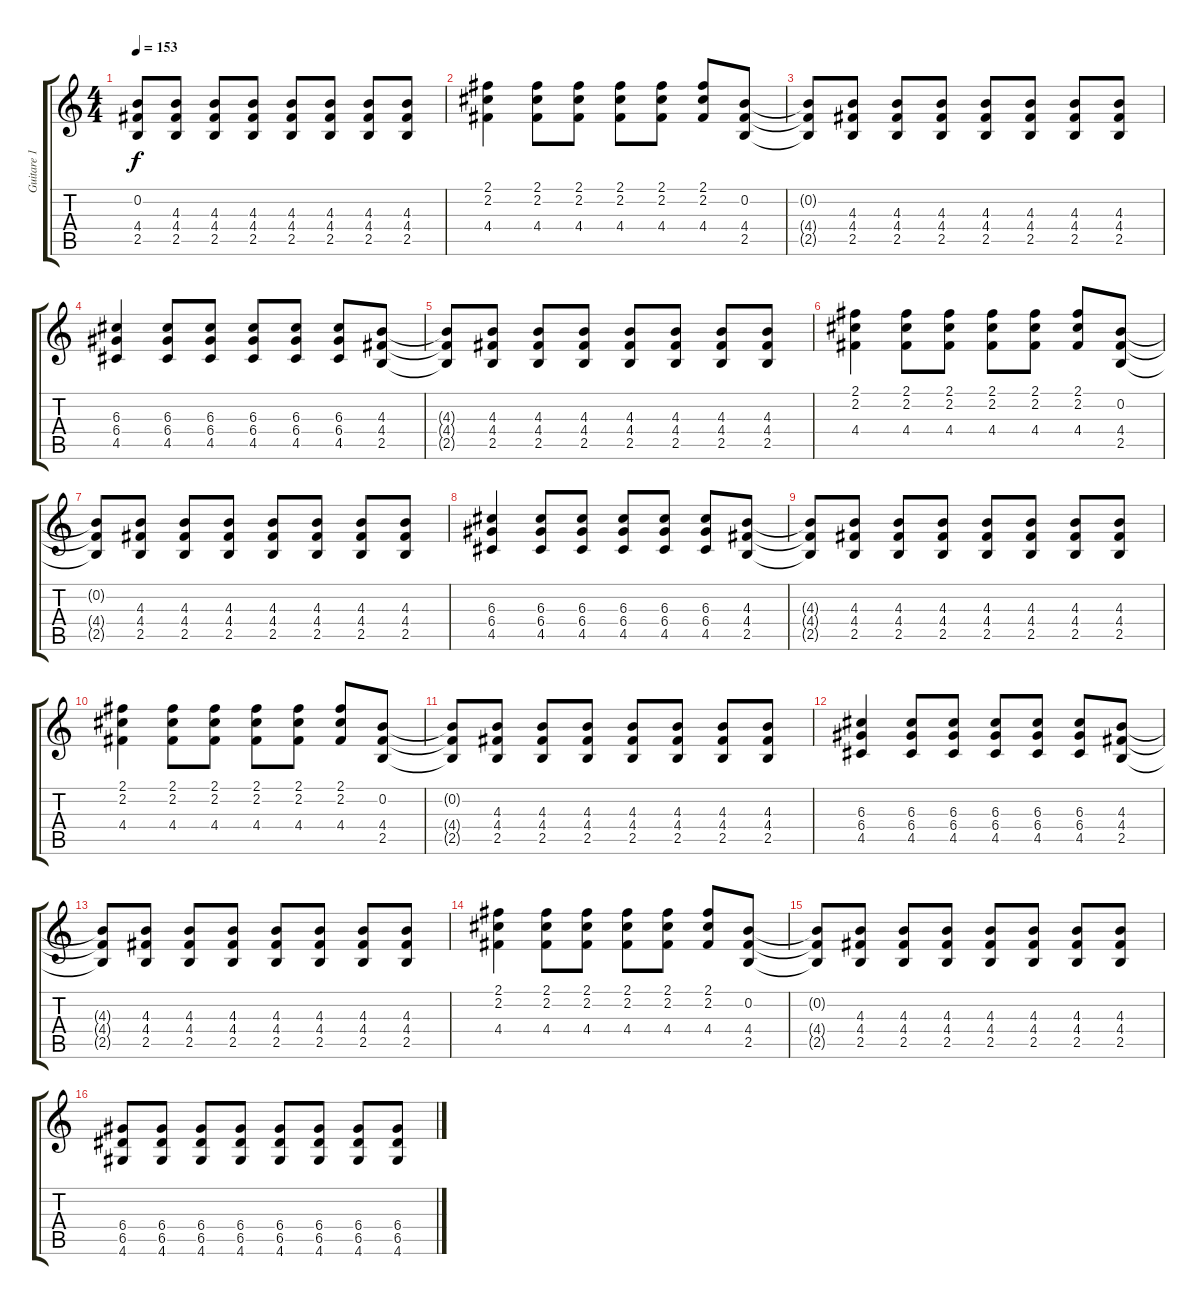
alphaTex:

\track ("Guitare 1 + 2 *" "Guitare 1 ") {instrument overdrivenguitar}
\staff {score tabs}
\tuning (E4 B3 G3 D3 A2 E2) {hide}
\ts (4 4)
\tempo 153
\clef g2
\ks c
(0.2{t} 4.4{t} 2.5{t}).8{dy f} (4.3 4.4 2.5).8 (4.3 4.4 2.5).8 (4.3 4.4 2.5).8 (4.3 4.4 2.5).8 (4.3 4.4 2.5).8 (4.3 4.4 2.5).8 (4.3 4.4 2.5).8 |
(2.1 2.2 4.4).4 (2.1 2.2 4.4).8 (2.1 2.2 4.4).8 (2.1 2.2 4.4).8 (2.1 2.2 4.4).8 (2.1 2.2 4.4).8 (0.2 4.4 2.5).8 |
(0.2{t} 4.4{t} 2.5{t}).8 (4.3 4.4 2.5).8 (4.3 4.4 2.5).8 (4.3 4.4 2.5).8 (4.3 4.4 2.5).8 (4.3 4.4 2.5).8 (4.3 4.4 2.5).8 (4.3 4.4 2.5).8 |
(6.3 6.4 4.5).4 (6.3 6.4 4.5).8 (6.3 6.4 4.5).8 (6.3 6.4 4.5).8 (6.3 6.4 4.5).8 (6.3 6.4 4.5).8 (4.3 4.4 2.5).8 |
(4.3{t} 4.4{t} 2.5{t}).8 (4.3 4.4 2.5).8 (4.3 4.4 2.5).8 (4.3 4.4 2.5).8 (4.3 4.4 2.5).8 (4.3 4.4 2.5).8 (4.3 4.4 2.5).8 (4.3 4.4 2.5).8 |
(2.1 2.2 4.4).4 (2.1 2.2 4.4).8 (2.1 2.2 4.4).8 (2.1 2.2 4.4).8 (2.1 2.2 4.4).8 (2.1 2.2 4.4).8 (0.2 4.4 2.5).8 |
(0.2{t} 4.4{t} 2.5{t}).8 (4.3 4.4 2.5).8 (4.3 4.4 2.5).8 (4.3 4.4 2.5).8 (4.3 4.4 2.5).8 (4.3 4.4 2.5).8 (4.3 4.4 2.5).8 (4.3 4.4 2.5).8 |
(6.3 6.4 4.5).4 (6.3 6.4 4.5).8 (6.3 6.4 4.5).8 (6.3 6.4 4.5).8 (6.3 6.4 4.5).8 (6.3 6.4 4.5).8 (4.3 4.4 2.5).8 |
(4.3{t} 4.4{t} 2.5{t}).8 (4.3 4.4 2.5).8 (4.3 4.4 2.5).8 (4.3 4.4 2.5).8 (4.3 4.4 2.5).8 (4.3 4.4 2.5).8 (4.3 4.4 2.5).8 (4.3 4.4 2.5).8 |
(2.1 2.2 4.4).4 (2.1 2.2 4.4).8 (2.1 2.2 4.4).8 (2.1 2.2 4.4).8 (2.1 2.2 4.4).8 (2.1 2.2 4.4).8 (0.2 4.4 2.5).8 |
(0.2{t} 4.4{t} 2.5{t}).8 (4.3 4.4 2.5).8 (4.3 4.4 2.5).8 (4.3 4.4 2.5).8 (4.3 4.4 2.5).8 (4.3 4.4 2.5).8 (4.3 4.4 2.5).8 (4.3 4.4 2.5).8 |
(6.3 6.4 4.5).4 (6.3 6.4 4.5).8 (6.3 6.4 4.5).8 (6.3 6.4 4.5).8 (6.3 6.4 4.5).8 (6.3 6.4 4.5).8 (4.3 4.4 2.5).8 |
(4.3{t} 4.4{t} 2.5{t}).8 (4.3 4.4 2.5).8 (4.3 4.4 2.5).8 (4.3 4.4 2.5).8 (4.3 4.4 2.5).8 (4.3 4.4 2.5).8 (4.3 4.4 2.5).8 (4.3 4.4 2.5).8 |
(2.1 2.2 4.4).4 (2.1 2.2 4.4).8 (2.1 2.2 4.4).8 (2.1 2.2 4.4).8 (2.1 2.2 4.4).8 (2.1 2.2 4.4).8 (0.2 4.4 2.5).8 |
(0.2{t} 4.4{t} 2.5{t}).8 (4.3 4.4 2.5).8 (4.3 4.4 2.5).8 (4.3 4.4 2.5).8 (4.3 4.4 2.5).8 (4.3 4.4 2.5).8 (4.3 4.4 2.5).8 (4.3 4.4 2.5).8 |
(6.4 6.5 4.6).8 (6.4 6.5 4.6).8 (6.4 6.5 4.6).8 (6.4 6.5 4.6).8 (6.4 6.5 4.6).8 (6.4 6.5 4.6).8 (6.4 6.5 4.6).8 (6.4 6.5 4.6).8
